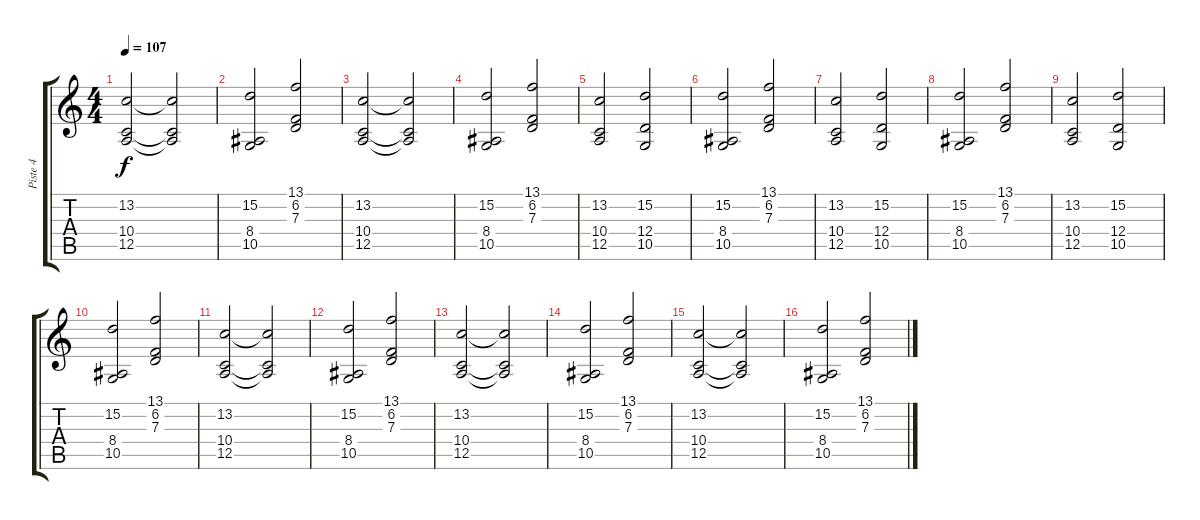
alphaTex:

\track ("Piste 4" "Piste 4") {instrument synthstrings1}
\staff {score tabs}
\tuning (E4 B3 G3 D3 A2 E2) {hide}
\ts (4 4)
\tempo 107
\clef g2
\ks c
(13.2 10.4 12.5).2{dy f} (13.2{t} 10.4{t} 12.5{t}).2 |
(15.2 8.4 10.5).2 (13.1 6.2 7.3).2 |
(13.2 10.4 12.5).2 (13.2{t} 10.4{t} 12.5{t}).2 |
(15.2 8.4 10.5).2 (13.1 6.2 7.3).2 |
(13.2 10.4 12.5).2 (15.2 12.4 10.5).2 |
(15.2 8.4 10.5).2 (13.1 6.2 7.3).2 |
(13.2 10.4 12.5).2 (15.2 12.4 10.5).2 |
(15.2 8.4 10.5).2 (13.1 6.2 7.3).2 |
(13.2 10.4 12.5).2 (15.2 12.4 10.5).2 |
(15.2 8.4 10.5).2 (13.1 6.2 7.3).2 |
(13.2 10.4 12.5).2 (13.2{t} 10.4{t} 12.5{t}).2 |
(15.2 8.4 10.5).2 (13.1 6.2 7.3).2 |
(13.2 10.4 12.5).2 (13.2{t} 10.4{t} 12.5{t}).2 |
(15.2 8.4 10.5).2 (13.1 6.2 7.3).2 |
(13.2 10.4 12.5).2 (13.2{t} 10.4{t} 12.5{t}).2 |
(15.2 8.4 10.5).2 (13.1 6.2 7.3).2
